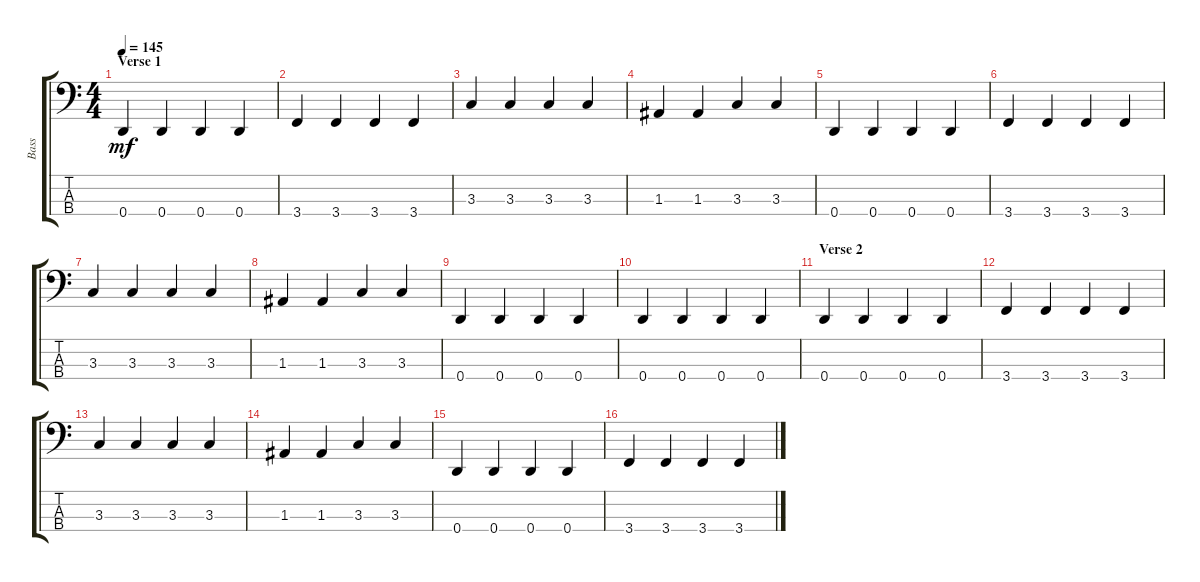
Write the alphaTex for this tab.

\track ("Bass" "Bass") {instrument electricbassfinger}
\staff {score tabs}
\tuning (G2 D2 A1 D1) {hide}
\ts (4 4)
\section ("" "Verse 1")
\tempo 145
\clef f4
\ks c
0.4.4{dy mf} 0.4.4 0.4.4 0.4.4 |
3.4.4 3.4.4 3.4.4 3.4.4 |
3.3.4 3.3.4 3.3.4 3.3.4 |
1.3.4 1.3.4 3.3.4 3.3.4 |
0.4.4 0.4.4 0.4.4 0.4.4 |
3.4.4 3.4.4 3.4.4 3.4.4 |
3.3.4 3.3.4 3.3.4 3.3.4 |
1.3.4 1.3.4 3.3.4 3.3.4 |
0.4.4 0.4.4 0.4.4 0.4.4 |
0.4.4 0.4.4 0.4.4 0.4.4 |
\section ("" "Verse 2")
0.4.4 0.4.4 0.4.4 0.4.4 |
3.4.4 3.4.4 3.4.4 3.4.4 |
3.3.4 3.3.4 3.3.4 3.3.4 |
1.3.4 1.3.4 3.3.4 3.3.4 |
0.4.4 0.4.4 0.4.4 0.4.4 |
3.4.4 3.4.4 3.4.4 3.4.4
